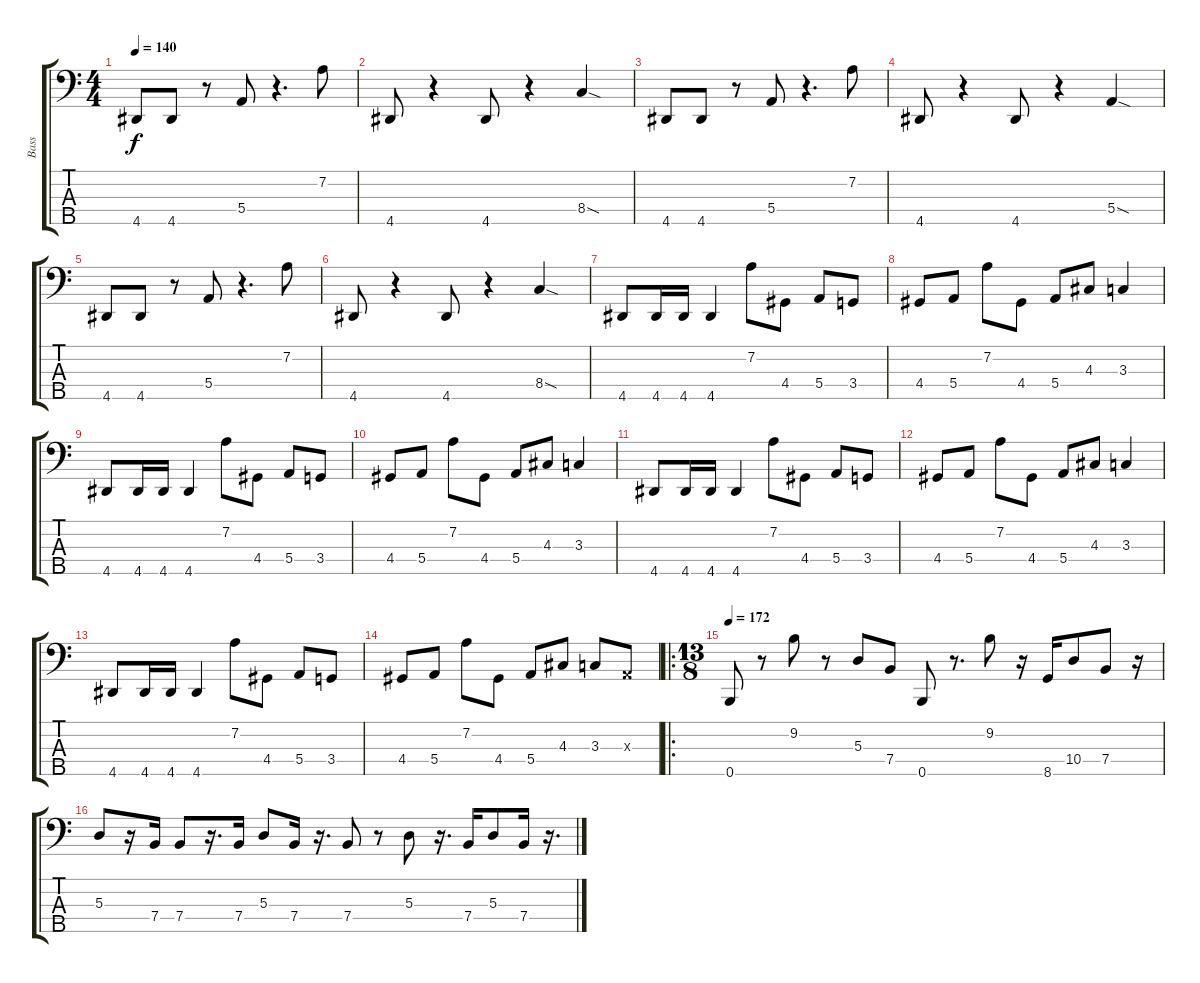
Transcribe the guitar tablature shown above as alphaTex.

\track ("Bass" "Bass") {instrument fretlessbass}
\staff {score tabs}
\tuning (G2 D2 A1 E1 B0) {hide}
\ts (4 4)
\tempo 140
\clef f4
\ks c
4.5.8{dy f} 4.5.8 r.8 5.4.8 r.4{d} 7.2.8 |
4.5.8 r.4 4.5.8 r.4 8.4{sod}.4 |
4.5.8 4.5.8 r.8 5.4.8 r.4{d} 7.2.8 |
4.5.8 r.4 4.5.8 r.4 5.4{sod}.4 |
4.5.8 4.5.8 r.8 5.4.8 r.4{d} 7.2.8 |
4.5.8 r.4 4.5.8 r.4 8.4{sod}.4 |
4.5.8{instrument fretlessbass} 4.5.16 4.5.16 4.5.4 7.2.8 4.4.8 5.4.8 3.4.8 |
4.4.8 5.4.8 7.2.8 4.4.8 5.4.8 4.3.8 3.3.4 |
4.5.8 4.5.16 4.5.16 4.5.4 7.2.8 4.4.8 5.4.8 3.4.8 |
4.4.8 5.4.8 7.2.8 4.4.8 5.4.8 4.3.8 3.3.4 |
4.5.8 4.5.16 4.5.16 4.5.4 7.2.8 4.4.8 5.4.8 3.4.8 |
4.4.8 5.4.8 7.2.8 4.4.8 5.4.8 4.3.8 3.3.4 |
4.5.8 4.5.16 4.5.16 4.5.4 7.2.8 4.4.8 5.4.8 3.4.8 |
4.4.8 5.4.8 7.2.8 4.4.8 5.4.8 4.3.8 3.3.8 0.3{x}.8 |
\ro
\ts (13 8)
\tempo 172
0.5.8 r.8 9.2.8 r.8 5.3.8 7.4.8 0.5.8 r.8{d} 9.2.8 r.16 8.5.16 10.4.8 7.4.8 r.16 |
5.3.8 r.16 7.4.16 7.4.8 r.16{d} 7.4.16 5.3.8 7.4.16 r.16{d} 7.4.8 r.8 5.3.8 r.16{d} 7.4.16 5.3.8 7.4.16 r.16{d}
